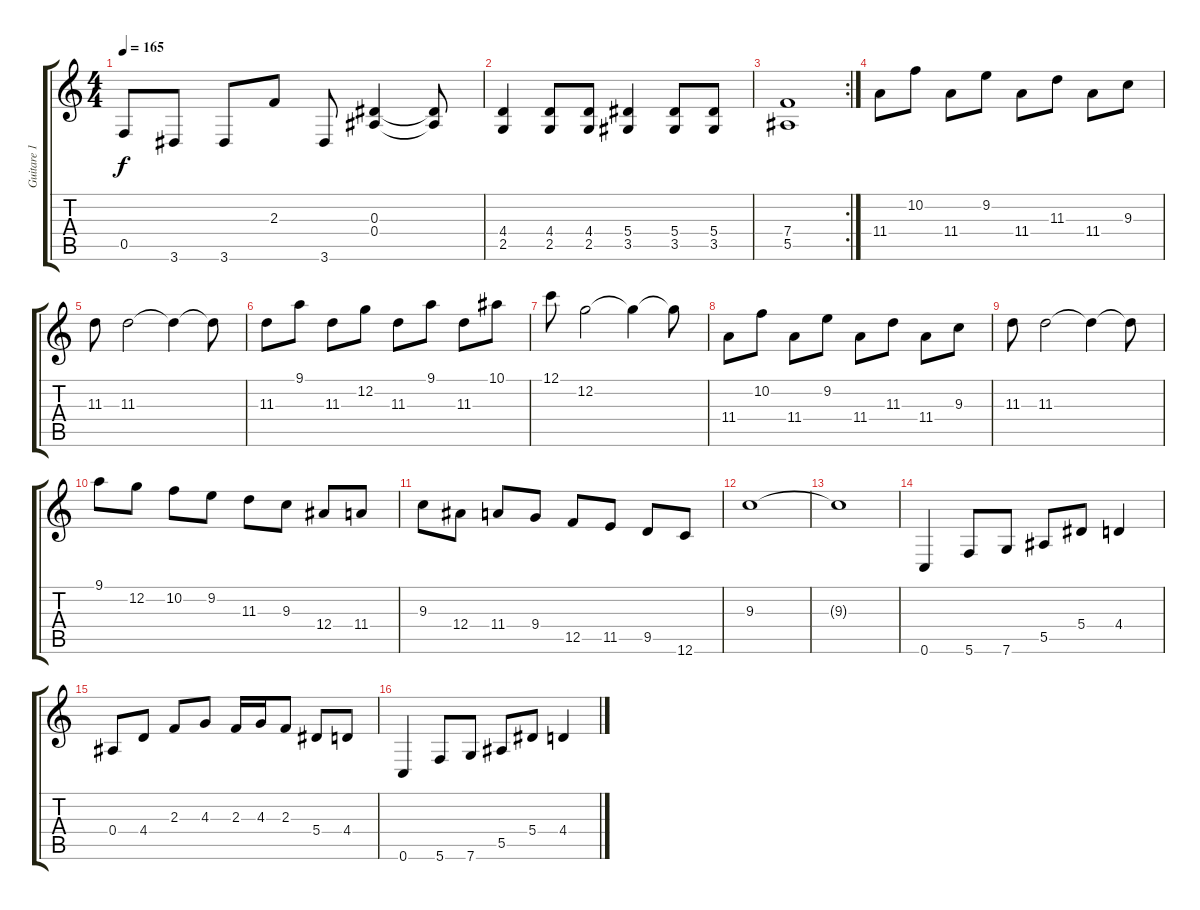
\track ("Guitare 1" "Guitare 1") {instrument distortionguitar}
\staff {score tabs}
\tuning (C4 G3 Eb3 Bb2 F2 C2) {hide}
\ts (4 4)
\tempo 165
\clef g2
\ks c
0.5.8{dy f} 3.6.8 3.6.8 2.3.8 3.6.8 (0.3 0.4).4 (0.3{t} 0.4{t}).8 |
(4.4 2.5).4 (4.4 2.5).8 (4.4 2.5).8 (5.4 3.5).4 (5.4 3.5).8 (5.4 3.5).8 |
\rc 2
(7.4 5.5).1 |
11.4.8 10.2.8 11.4.8 9.2.8 11.4.8 11.3.8 11.4.8 9.3.8 |
11.3.8 11.3.2 11.3{t}.4 11.3{t}.8 |
11.3.8 9.1.8 11.3.8 12.2.8 11.3.8 9.1.8 11.3.8 10.1.8 |
12.1.8 12.2.2 12.2{t}.4 12.2{t}.8 |
11.4.8 10.2.8 11.4.8 9.2.8 11.4.8 11.3.8 11.4.8 9.3.8 |
11.3.8 11.3.2 11.3{t}.4 11.3{t}.8 |
9.1.8 12.2.8 10.2.8 9.2.8 11.3.8 9.3.8 12.4.8 11.4.8 |
9.3.8 12.4.8 11.4.8 9.4.8 12.5.8 11.5.8 9.5.8 12.6.8 |
9.3.1 |
9.3{t}.1 |
0.6.4 5.6.8 7.6.8 5.5.8 5.4.8 4.4.4 |
0.4.8 4.4.8 2.3.8 4.3.8 2.3.16 4.3.16 2.3.8 5.4.8 4.4.8 |
0.6.4 5.6.8 7.6.8 5.5.8 5.4.8 4.4.4
